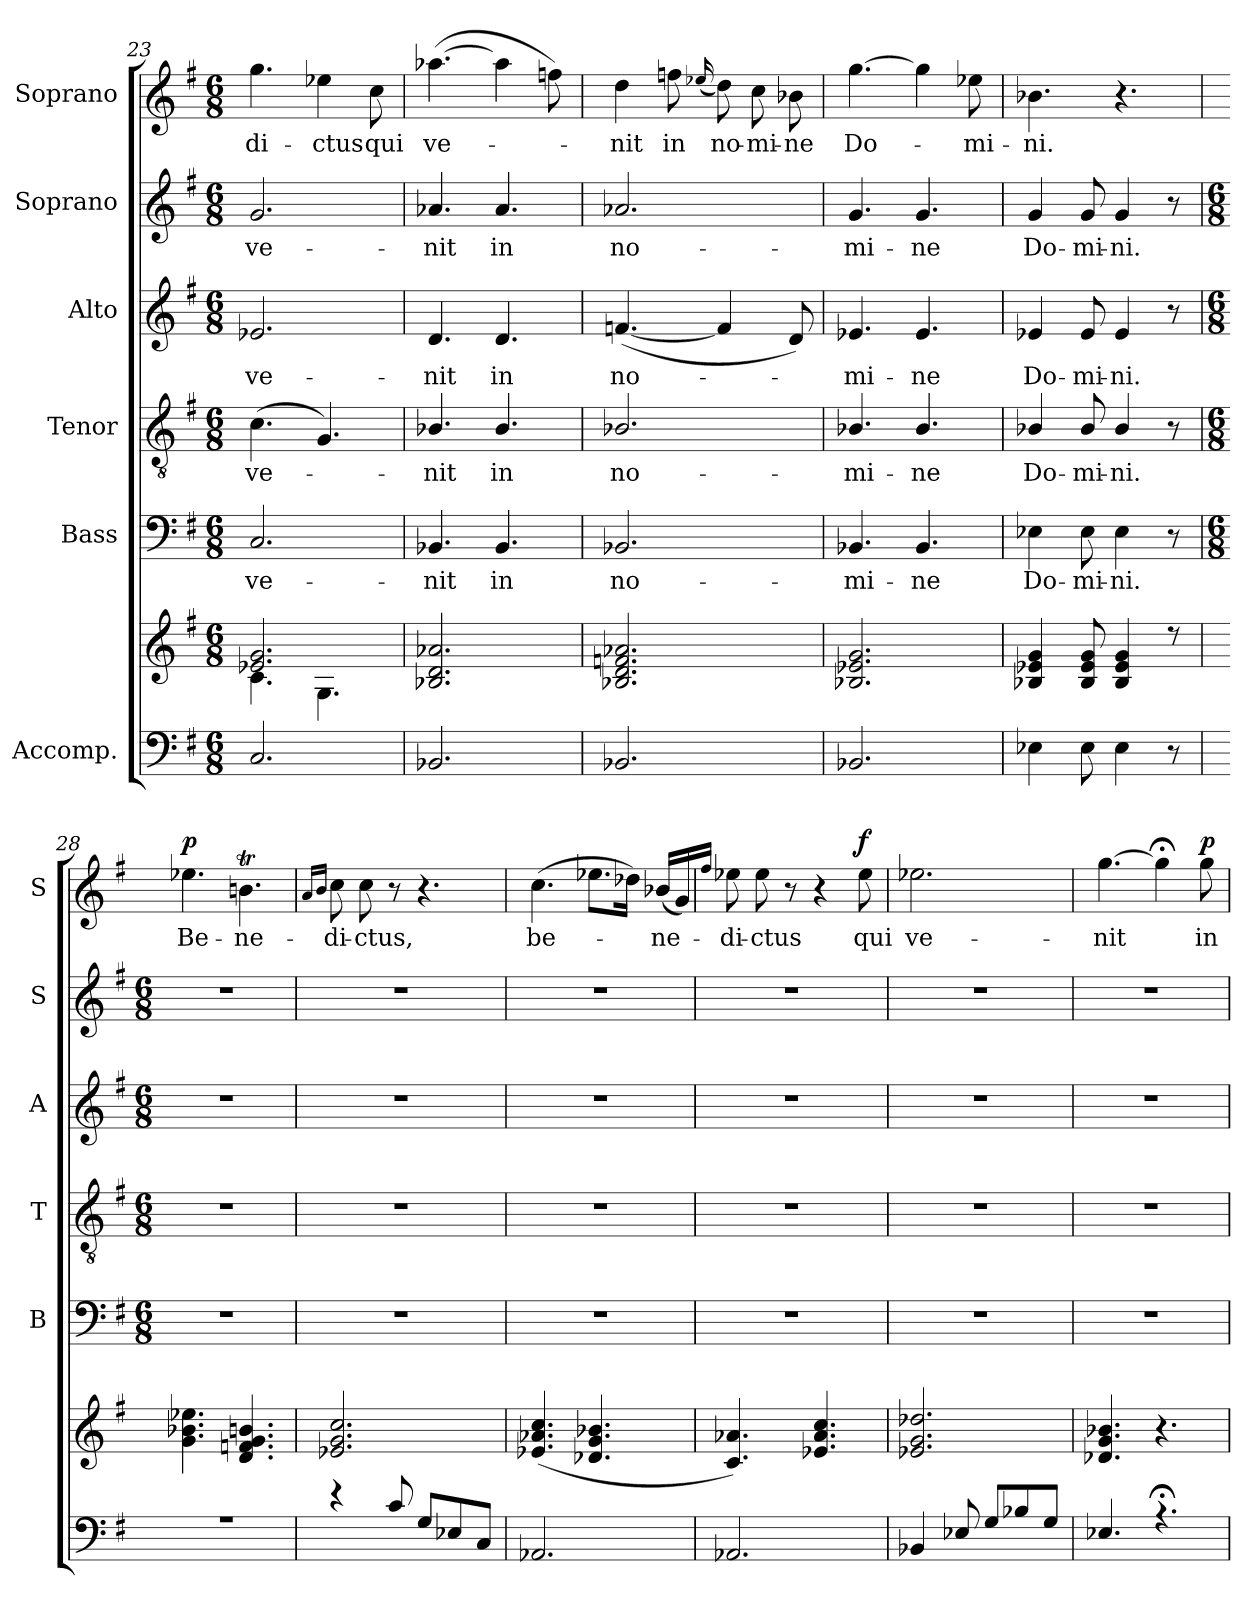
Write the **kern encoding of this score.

**kern	**kern	**kern	**text	**kern	**text	**kern	**text	**kern	**text	**kern	**text	**dynam
*part6	*part6	*part5	*part5	*part4	*part4	*part3	*part3	*part2	*part2	*part1	*part1	*part1
*staff7	*staff6	*staff5	*staff5	*staff4	*staff4	*staff3	*staff3	*staff2	*staff2	*staff1	*staff1	*staff1
*I"Accomp.	*	*I"Bass	*	*I"Tenor	*	*I"Alto	*	*I"Soprano	*	*I"Soprano	*	*
*	*	*I'B	*	*I'T	*	*I'A	*	*I'S	*	*I'S	*	*
*clefF4	*clefG2	*clefF4	*	*clefGv2	*	*clefG2	*	*clefG2	*	*clefG2	*	*
*k[f#]	*k[f#]	*k[f#]	*	*k[f#]	*	*k[f#]	*	*k[f#]	*	*k[f#]	*	*
*G:	*G:	*G:	*	*G:	*	*G:	*	*G:	*	*G:	*	*
*M6/8	*M6/8	*M6/8	*	*M6/8	*	*M6/8	*	*M6/8	*	*M6/8	*	*
=23	=23	=23	=23	=23	=23	=23	=23	=23	=23	=23	=23	=23
*	*^	*	*	*	*	*	*	*	*	*	*	*
!	!	!	!	!LO:LY:b	!	!LO:LY:b	!	!LO:LY:b	!	!LO:LY:b	!	!LO:LY:b	!
2.C	2.e-X 2.g	4.c\	2.C	ve-	(<4.c	ve-	2.e-X	ve-	2.g	ve-	4.gg	-di-	.
!	!	!	!	!	!	!	!	!	!	!	!	!LO:LY:b	!
.	.	4.G\	.	.	4.G)	.	.	.	.	.	4ee-X	-ctus	.
!	!	!	!	!	!	!	!	!	!	!	!	!LO:LY:b	!
.	.	.	.	.	.	.	.	.	.	.	8cc	qui	.
=24	=24	=24	=24	=24	=24	=24	=24	=24	=24	=24	=24	=24	=24
!	!	!LO:N:vis=1	!	!LO:LY:b	!	!LO:LY:b	!	!LO:LY:b	!	!LO:LY:b	!	!LO:LY:b	!
2.BB-X	2.B-X 2.d 2.a-X	2.ryy	4.BB-X	-nit	4.B-X/	nit	4.d	-nit	4.a-X	-nit	(>[4.aa-X	ve-	.
!	!	!	!	!LO:LY:b	!	!LO:LY:b	!	!LO:LY:b	!	!LO:LY:b	!	!	!
.	.	.	4.BB-	in	4.B-/	in	4.d	in	4.a-	in	4aa-]	.	.
.	.	.	.	.	.	.	.	.	.	.	8ffn)	.	.
=25	=25	=25	=25	=25	=25	=25	=25	=25	=25	=25	=25	=25	=25
!	!	!LO:N:vis=1	!	!LO:LY:b	!	!LO:LY:b	!	!LO:LY:b	!	!LO:LY:b	!	!LO:LY:b	!
2.BB-X	2.B-X 2.d 2.fn 2.a-X	2.ryy	2.BB-X	no-	2.B-X/	no-	(<[4.fn	no-	2.a-X	no-	4dd	nit	.
!	!	!	!	!	!	!	!	!	!	!	!	!LO:LY:b	!
.	.	.	.	.	.	.	.	.	.	.	8ffn	in	.
.	.	.	.	.	.	.	.	.	.	.	(>16qqee-X/	.	.
!	!	!	!	!	!	!	!	!	!	!	!	!LO:LY:b	!
.	.	.	.	.	.	.	4f]	.	.	.	8dd)	no-	.
!	!	!	!	!	!	!	!	!	!	!	!	!LO:LY:b	!
.	.	.	.	.	.	.	.	.	.	.	8cc	-mi-	.
!	!	!	!	!	!	!	!	!	!	!	!	!LO:LY:b	!
.	.	.	.	.	.	.	8d)	.	.	.	8b-X	-ne	.
=26	=26	=26	=26	=26	=26	=26	=26	=26	=26	=26	=26	=26	=26
!	!	!LO:N:vis=1	!	!LO:LY:b	!	!LO:LY:b	!	!LO:LY:b	!	!LO:LY:b	!	!LO:LY:b	!
2.BB-X	2.B-X 2.e-X 2.g	2.ryy	4.BB-X	-mi-	4.B-X/	-mi-	4.e-X	mi-	4.g	-mi-	[4.gg	Do-	.
!	!	!	!	!LO:LY:b	!	!LO:LY:b	!	!LO:LY:b	!	!LO:LY:b	!	!	!
.	.	.	4.BB-	-ne	4.B-/	-ne	4.e-	-ne	4.g	-ne	4gg]	.	.
!	!	!	!	!	!	!	!	!	!	!	!	!LO:LY:b	!
.	.	.	.	.	.	.	.	.	.	.	8ee-X	mi-	.
=27	=27	=27	=27	=27	=27	=27	=27	=27	=27	=27	=27	=27	=27
!	!	!LO:N:vis=1	!	!LO:LY:b	!	!LO:LY:b	!	!LO:LY:b	!	!LO:LY:b	!	!LO:LY:b	!
4E-X	4B-X 4e-X 4g	2.ryy	4E-X	Do-	4B-X/	Do-	4e-X	Do-	4g	Do-	4.b-X	-ni.	.
!	!	!	!	!LO:LY:b	!	!LO:LY:b	!	!LO:LY:b	!	!LO:LY:b	!	!	!
8E-	8B- 8e- 8g	.	8E-	-mi-	8B-/	-mi-	8e-	-mi-	8g	-mi-	.	.	.
!	!	!	!	!LO:LY:b	!	!LO:LY:b	!	!LO:LY:b	!	!LO:LY:b	!	!	!
4E-	4B- 4e- 4g	.	4E-	-ni.	4B-/	-ni.	4e-	-ni.	4g	-ni.	4.r	.	.
8r	8r	.	8r	.	8r	.	8r	.	8r	.	.	.	.
*	*v	*v	*	*	*	*	*	*	*	*	*	*	*
!!LO:LB:g=z
=28	=28	=28	=28	=28	=28	=28	=28	=28	=28	=28	=28	=28
*	*	*M6/8	*	*M6/8	*	*M6/8	*	*M6/8	*	*	*	*
*^	*	*	*	*	*	*	*	*	*	*	*	*
!LO:N:vis=1	!LO:N:vis=1	!	!	!	!	!	!	!	!	!	!	!LO:LY:b	!LO:DY:b
2.r	2.ryy	4.g 4.b-X 4.ee-X	2.r	.	2.r	.	2.r	.	2.r	.	4.ee-X	Be-	p
!	!	!	!	!	!	!	!	!	!	!	!	!LO:LY:b	!
.	.	4.d 4.fn 4.g 4.bn	.	.	.	.	.	.	.	.	4.bnt	-ne-	.
=29	=29	=29	=29	=29	=29	=29	=29	=29	=29	=29	=29	=29	=29
.	.	.	.	.	.	.	.	.	.	.	16qqaLL	.	.
.	.	.	.	.	.	.	.	.	.	.	16qqbJJ	.	.
!	!LO:N:vis=1	!	!	!	!	!	!	!	!	!	!	!LO:LY:b	!
4r	2.ryy	2.e-X 2.g 2.cc	2.r	.	2.r	.	2.r	.	2.r	.	8cc	di-	.
!	!	!	!	!	!	!	!	!	!	!	!	!LO:LY:b	!
.	.	.	.	.	.	.	.	.	.	.	8cc	-ctus,	.
8c	.	.	.	.	.	.	.	.	.	.	8r	.	.
8GL	.	.	.	.	.	.	.	.	.	.	4.r	.	.
8E-X	.	.	.	.	.	.	.	.	.	.	.	.	.
8CJ	.	.	.	.	.	.	.	.	.	.	.	.	.
=30	=30	=30	=30	=30	=30	=30	=30	=30	=30	=30	=30	=30	=30
!	!LO:N:vis=1	!	!	!	!	!	!	!	!	!	!	!LO:LY:b	!
2.AA-X	2.ryy	(<4.e-X 4.a-X 4.cc	2.r	.	2.r	.	2.r	.	2.r	.	(>4.cc	be-	.
.	.	4.d-X 4.g 4.b-X	.	.	.	.	.	.	.	.	8.ee-XL	.	.
.	.	.	.	.	.	.	.	.	.	.	16dd-XJ)	.	.
!	!	!	!	!	!	!	!	!	!	!	!	!LO:LY:b	!
.	.	.	.	.	.	.	.	.	.	.	(<16b-XLL	ne-	.
.	.	.	.	.	.	.	.	.	.	.	16g)	.	.
=31	=31	=31	=31	=31	=31	=31	=31	=31	=31	=31	=31	=31	=31
.	.	.	.	.	.	.	.	.	.	.	16qqff#/JJ	.	.
!	!LO:N:vis=1	!	!	!	!	!	!	!	!	!	!	!LO:LY:b	!
2.AA-X	2.ryy	4.c 4.a-X)	2.r	.	2.r	.	2.r	.	2.r	.	8ee-X	di-	.
!	!	!	!	!	!	!	!	!	!	!	!	!LO:LY:b	!
.	.	.	.	.	.	.	.	.	.	.	8ee-	-ctus	.
.	.	.	.	.	.	.	.	.	.	.	8r	.	.
.	.	4.e-X 4.a- 4.cc	.	.	.	.	.	.	.	.	4r	.	.
!	!	!	!	!	!	!	!	!	!	!	!	!LO:LY:b	!LO:DY:b
.	.	.	.	.	.	.	.	.	.	.	8ee-	qui	f
=32	=32	=32	=32	=32	=32	=32	=32	=32	=32	=32	=32	=32	=32
!	!LO:N:vis=1	!	!	!	!	!	!	!	!	!	!	!LO:LY:b	!
4BB-X	2.ryy	2.e-X 2.g 2.dd-X	2.r	.	2.r	.	2.r	.	2.r	.	2.ee-X	ve-	.
8E-X	.	.	.	.	.	.	.	.	.	.	.	.	.
8GL	.	.	.	.	.	.	.	.	.	.	.	.	.
8B-X	.	.	.	.	.	.	.	.	.	.	.	.	.
8GJ	.	.	.	.	.	.	.	.	.	.	.	.	.
=33	=33	=33	=33	=33	=33	=33	=33	=33	=33	=33	=33	=33	=33
!	!LO:N:vis=1	!	!	!	!	!	!	!	!	!	!	!LO:LY:b	!
4.E-X	2.ryy	4.d-X 4.g 4.b-X	2.r	.	2.r	.	2.r	.	2.r	.	[4.gg	-nit	.
4.r;<	.	4.r	.	.	.	.	.	.	.	.	4gg;<]	.	.
!	!	!	!	!	!	!	!	!	!	!	!	!LO:LY:b	!LO:DY:b
.	.	.	.	.	.	.	.	.	.	.	8gg	in	p
*v	*v	*	*	*	*	*	*	*	*	*	*	*	*
=	=	=	=	=	=	=	=	=	=	=	=	=
*-	*-	*-	*-	*-	*-	*-	*-	*-	*-	*-	*-	*-
